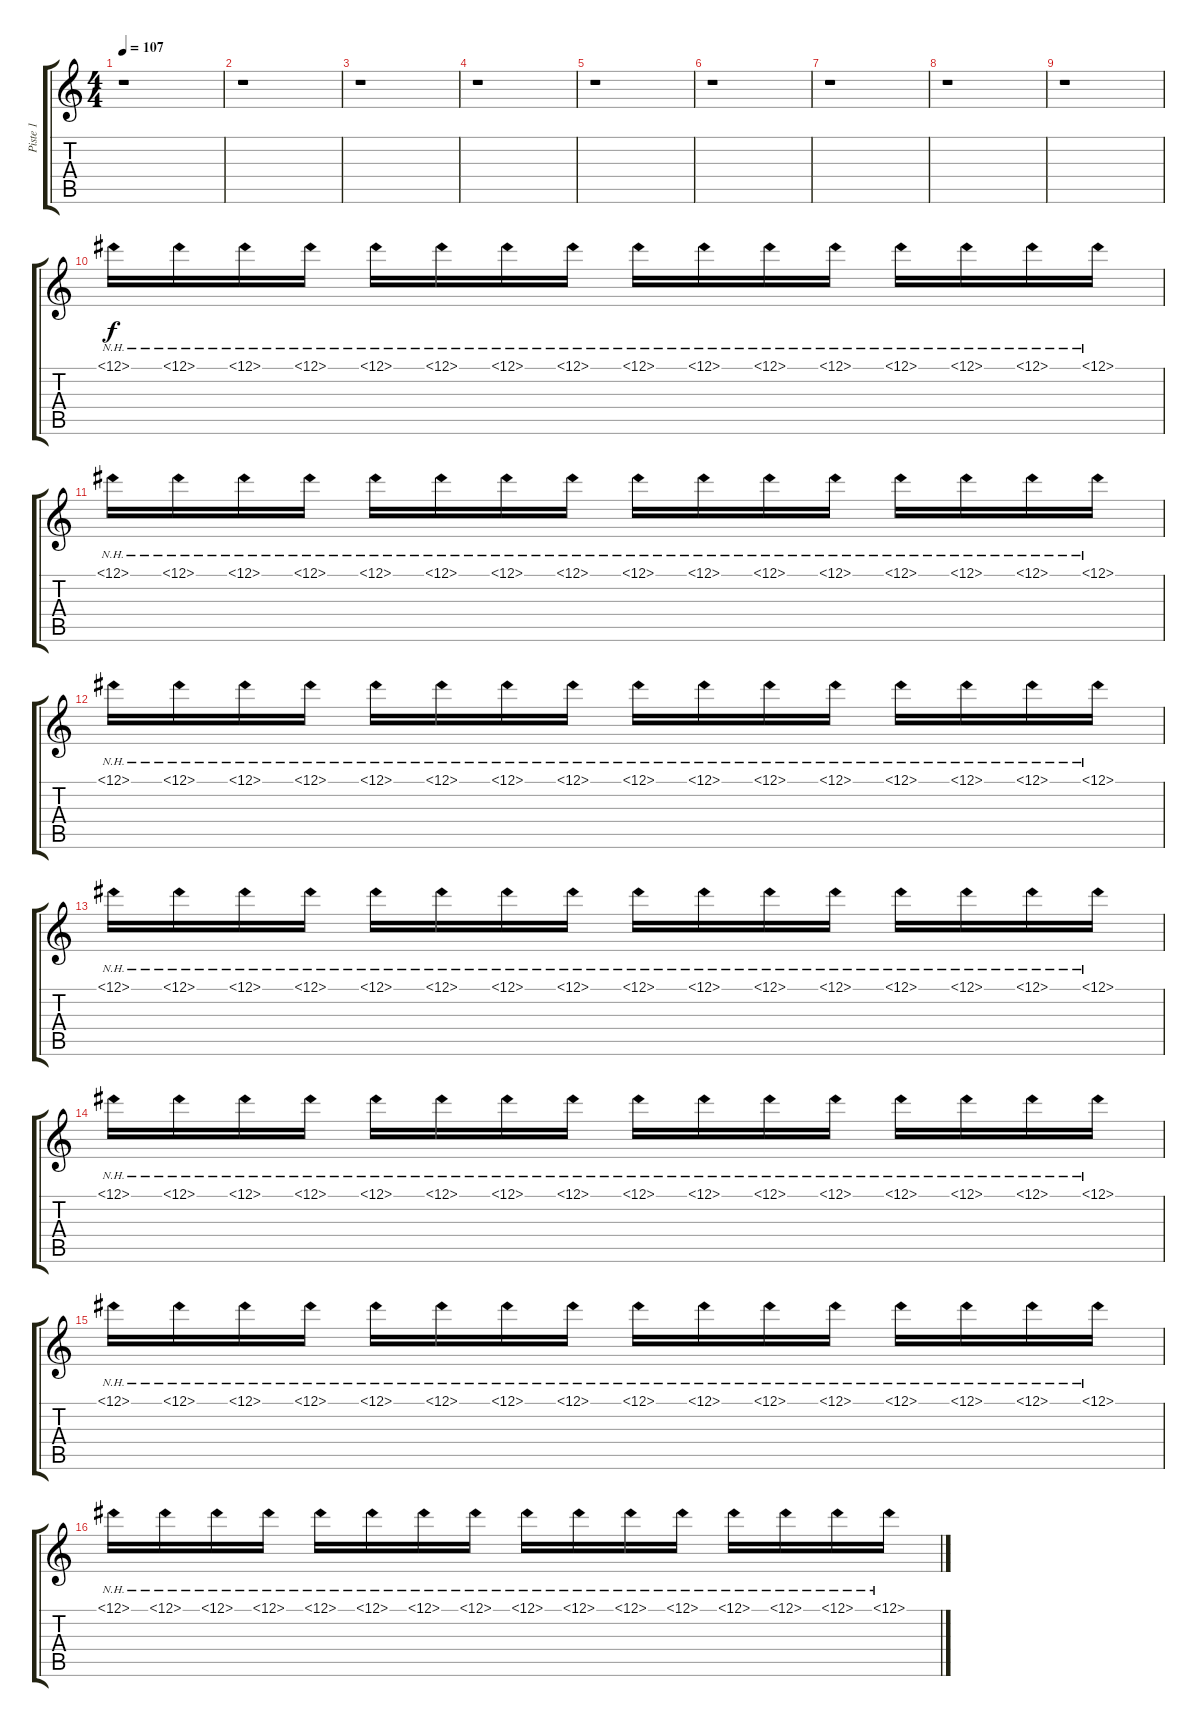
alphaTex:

\track ("Piste 1" "Piste 1") {instrument acousticguitarnylon}
\staff {score tabs}
\tuning (Eb4 Bb3 Gb3 Db3 Ab2 Db2) {hide}
\ts (4 4)
\tempo 107
\clef g2
\ks c
r.1{dy f} |
r.1 |
r.1 |
r.1 |
r.1 |
r.1 |
r.1 |
r.1 |
r.1 |
12.1{nh}.16 12.1{nh}.16 12.1{nh}.16 12.1{nh}.16 12.1{nh}.16 12.1{nh}.16 12.1{nh}.16 12.1{nh}.16 12.1{nh}.16 12.1{nh}.16 12.1{nh}.16 12.1{nh}.16 12.1{nh}.16 12.1{nh}.16 12.1{nh}.16 12.1{nh}.16 |
12.1{nh}.16 12.1{nh}.16 12.1{nh}.16 12.1{nh}.16 12.1{nh}.16 12.1{nh}.16 12.1{nh}.16 12.1{nh}.16 12.1{nh}.16 12.1{nh}.16 12.1{nh}.16 12.1{nh}.16 12.1{nh}.16 12.1{nh}.16 12.1{nh}.16 12.1{nh}.16 |
12.1{nh}.16 12.1{nh}.16 12.1{nh}.16 12.1{nh}.16 12.1{nh}.16 12.1{nh}.16 12.1{nh}.16 12.1{nh}.16 12.1{nh}.16 12.1{nh}.16 12.1{nh}.16 12.1{nh}.16 12.1{nh}.16 12.1{nh}.16 12.1{nh}.16 12.1{nh}.16 |
12.1{nh}.16 12.1{nh}.16 12.1{nh}.16 12.1{nh}.16 12.1{nh}.16 12.1{nh}.16 12.1{nh}.16 12.1{nh}.16 12.1{nh}.16 12.1{nh}.16 12.1{nh}.16 12.1{nh}.16 12.1{nh}.16 12.1{nh}.16 12.1{nh}.16 12.1{nh}.16 |
12.1{nh}.16 12.1{nh}.16 12.1{nh}.16 12.1{nh}.16 12.1{nh}.16 12.1{nh}.16 12.1{nh}.16 12.1{nh}.16 12.1{nh}.16 12.1{nh}.16 12.1{nh}.16 12.1{nh}.16 12.1{nh}.16 12.1{nh}.16 12.1{nh}.16 12.1{nh}.16 |
12.1{nh}.16 12.1{nh}.16 12.1{nh}.16 12.1{nh}.16 12.1{nh}.16 12.1{nh}.16 12.1{nh}.16 12.1{nh}.16 12.1{nh}.16 12.1{nh}.16 12.1{nh}.16 12.1{nh}.16 12.1{nh}.16 12.1{nh}.16 12.1{nh}.16 12.1{nh}.16 |
12.1{nh}.16 12.1{nh}.16 12.1{nh}.16 12.1{nh}.16 12.1{nh}.16 12.1{nh}.16 12.1{nh}.16 12.1{nh}.16 12.1{nh}.16 12.1{nh}.16 12.1{nh}.16 12.1{nh}.16 12.1{nh}.16 12.1{nh}.16 12.1{nh}.16 12.1{nh}.16
